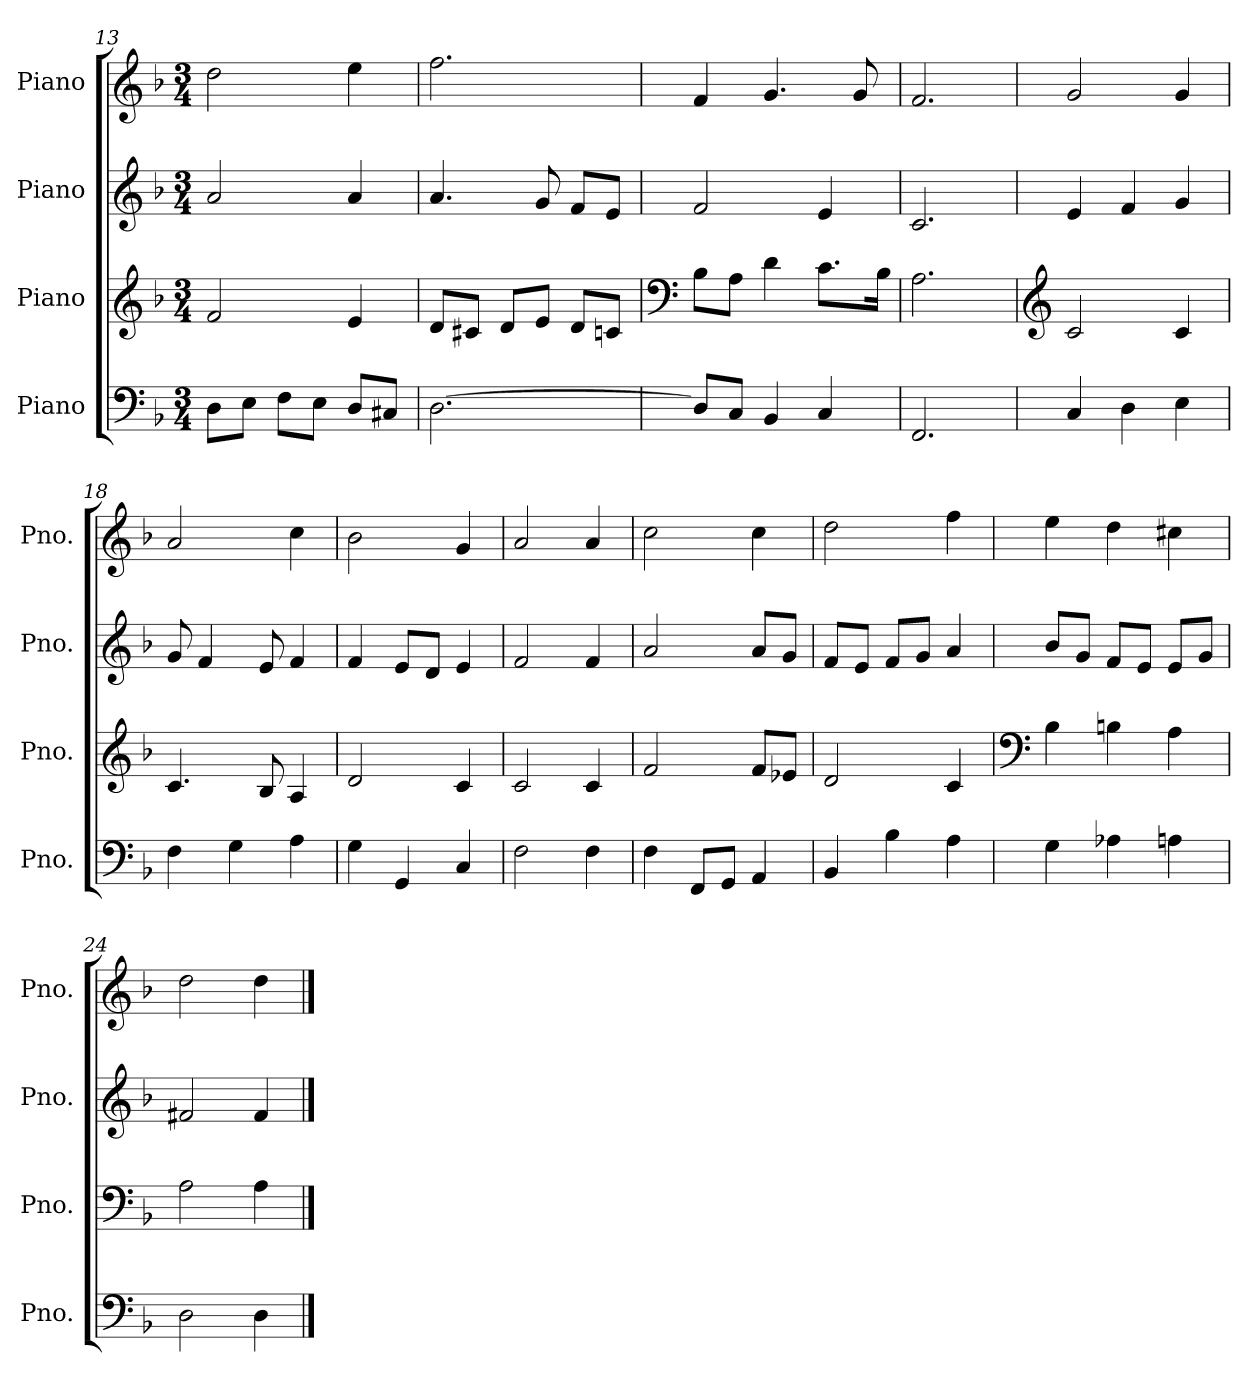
**kern	**kern	**kern	**kern
*part4	*part3	*part2	*part1
*staff4	*staff3	*staff2	*staff1
*I"Piano	*I"Piano	*I"Piano	*I"Piano
*I'Pno.	*I'Pno.	*I'Pno.	*I'Pno.
*clefF4	*clefG2	*clefG2	*clefG2
*k[b-]	*k[b-]	*k[b-]	*k[b-]
*M3/4	*M3/4	*M3/4	*M3/4
=13	=13	=13	=13
8D\L	2f/	2a/	2dd\
8E\J	.	.	.
8F\L	.	.	.
8E\J	.	.	.
8D/L	4e/	4a/	4ee\
8C#X/J	.	.	.
!!LO:LB:g=z
=14	=14	=14	=14
[2.D\	8d/L	4.a/	2.ff\
.	8c#X/J	.	.
.	8d/L	.	.
.	8e/J	8g/	.
.	8d/L	8f/L	.
.	8cn/J	8e/J	.
=15	=15	=15	=15
*	*clefF4	*	*
8D/L]	8B-\L	2f/	4f/
8C/J	8A\J	.	.
4BB-/	4d\	.	4.g/
4C/	8.c\L	4e/	.
.	.	.	8g/
.	16B-\Jk	.	.
=16	=16	=16	=16
2.FF/	2.A\	2.c/	2.f/
=17	=17	=17	=17
*	*clefG2	*	*
4C/	2c/	4e/	2g/
4D\	.	4f/	.
4E\	4c/	4g/	4g/
=18	=18	=18	=18
4F\	4.c/	8g/	2a/
.	.	4f/	.
4G\	.	.	.
.	8B-/	8e/	.
4A\	4A/	4f/	4cc\
=19	=19	=19	=19
4G\	2d/	4f/	2b-\
4GG/	.	8e/L	.
.	.	8d/J	.
4C/	4c/	4e/	4g/
=20	=20	=20	=20
2F\	2c/	2f/	2a/
4F\	4c/	4f/	4a/
=21	=21	=21	=21
4F\	2f/	2a/	2cc\
8FF/L	.	.	.
8GG/J	.	.	.
4AA/	8f/L	8a/L	4cc\
.	8e-X/J	8g/J	.
!!LO:PB:g=z
=22	=22	=22	=22
4BB-/	2d/	8f/L	2dd\
.	.	8e/J	.
4B-\	.	8f/L	.
.	.	8g/J	.
4A\	4c/	4a/	4ff\
=23	=23	=23	=23
*	*clefF4	*	*
4G\	4B-\	8b-/L	4ee\
.	.	8g/J	.
4A-X\	4Bn\	8f/L	4dd\
.	.	8e/J	.
4An\	4A\	8e/L	4cc#X\
.	.	8g/J	.
=24	=24	=24	=24
2D\	2A\	2f#X/	2dd\
4D\	4A\	4f#/	4dd\
==	==	==	==
*-	*-	*-	*-
